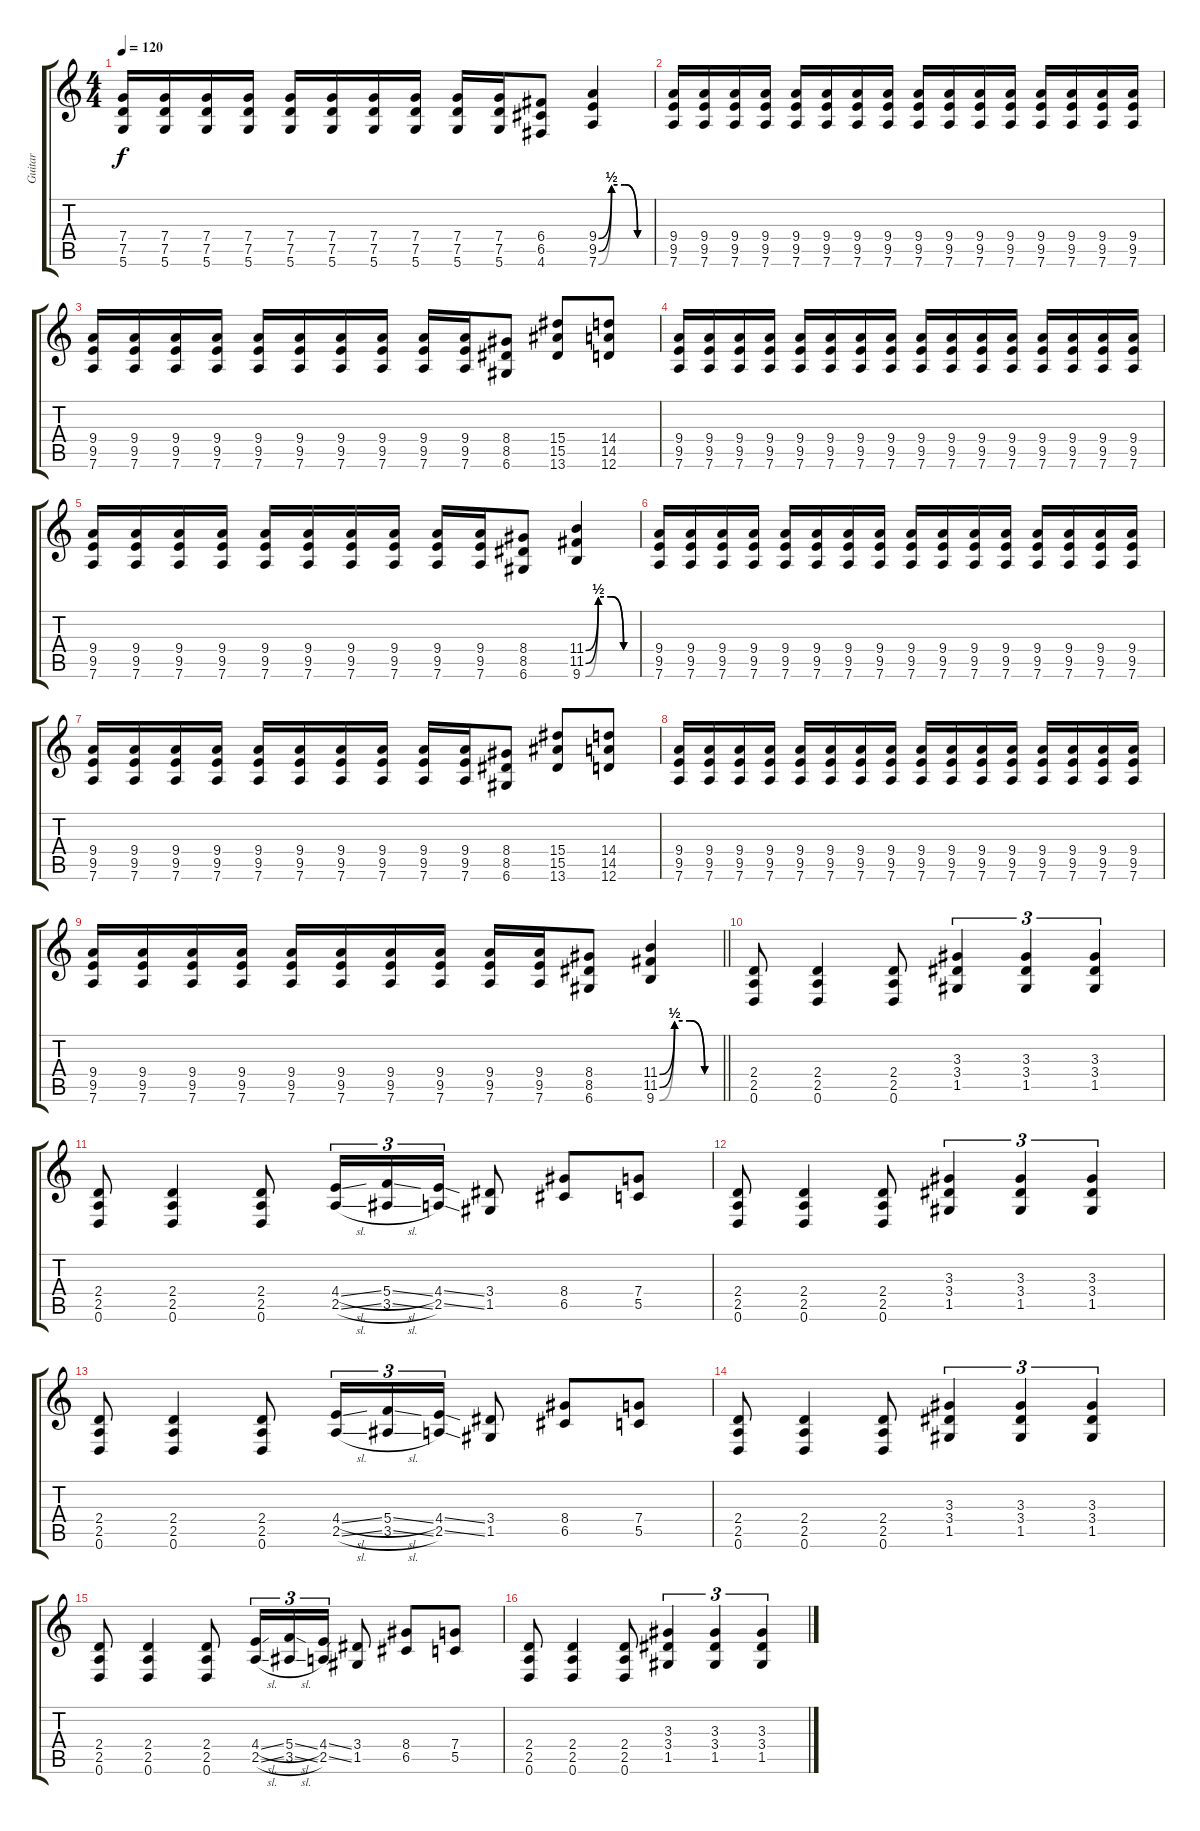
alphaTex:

\track ("Guitar" "Guitar") {instrument overdrivenguitar}
\staff {score tabs}
\tuning (D4 A3 F3 C3 G2 D2) {hide}
\ts (4 4)
\tempo 120
\clef g2
\ks c
(7.4 7.5 5.6).16{dy f} (7.4 7.5 5.6).16 (7.4 7.5 5.6).16 (7.4 7.5 5.6).16 (7.4 7.5 5.6).16 (7.4 7.5 5.6).16 (7.4 7.5 5.6).16 (7.4 7.5 5.6).16 (7.4 7.5 5.6).16 (7.4 7.5 5.6).16 (6.4 6.5 4.6).8 (9.4{be (custom 0 0 15 2 30 2 45 0 60 0)} 9.5{be (custom 0 0 15 2 30 2 45 0 60 0)} 7.6{be (custom 0 0 15 2 30 2 45 0 60 0)}).4 |
(9.4 9.5 7.6).16 (9.4 9.5 7.6).16 (9.4 9.5 7.6).16 (9.4 9.5 7.6).16 (9.4 9.5 7.6).16 (9.4 9.5 7.6).16 (9.4 9.5 7.6).16 (9.4 9.5 7.6).16 (9.4 9.5 7.6).16 (9.4 9.5 7.6).16 (9.4 9.5 7.6).16 (9.4 9.5 7.6).16 (9.4 9.5 7.6).16 (9.4 9.5 7.6).16 (9.4 9.5 7.6).16 (9.4 9.5 7.6).16 |
(9.4 9.5 7.6).16 (9.4 9.5 7.6).16 (9.4 9.5 7.6).16 (9.4 9.5 7.6).16 (9.4 9.5 7.6).16 (9.4 9.5 7.6).16 (9.4 9.5 7.6).16 (9.4 9.5 7.6).16 (9.4 9.5 7.6).16 (9.4 9.5 7.6).16 (8.4 8.5 6.6).8 (15.4 15.5 13.6).8 (14.4 14.5 12.6).8 |
(9.4 9.5 7.6).16 (9.4 9.5 7.6).16 (9.4 9.5 7.6).16 (9.4 9.5 7.6).16 (9.4 9.5 7.6).16 (9.4 9.5 7.6).16 (9.4 9.5 7.6).16 (9.4 9.5 7.6).16 (9.4 9.5 7.6).16 (9.4 9.5 7.6).16 (9.4 9.5 7.6).16 (9.4 9.5 7.6).16 (9.4 9.5 7.6).16 (9.4 9.5 7.6).16 (9.4 9.5 7.6).16 (9.4 9.5 7.6).16 |
(9.4 9.5 7.6).16 (9.4 9.5 7.6).16 (9.4 9.5 7.6).16 (9.4 9.5 7.6).16 (9.4 9.5 7.6).16 (9.4 9.5 7.6).16 (9.4 9.5 7.6).16 (9.4 9.5 7.6).16 (9.4 9.5 7.6).16 (9.4 9.5 7.6).16 (8.4 8.5 6.6).8 (11.4{be (custom 0 0 15 2 30 2 45 0 60 0)} 11.5{be (custom 0 0 15 2 30 2 45 0 60 0)} 9.6{be (custom 0 0 15 2 30 2 45 0 60 0)}).4 |
(9.4 9.5 7.6).16 (9.4 9.5 7.6).16 (9.4 9.5 7.6).16 (9.4 9.5 7.6).16 (9.4 9.5 7.6).16 (9.4 9.5 7.6).16 (9.4 9.5 7.6).16 (9.4 9.5 7.6).16 (9.4 9.5 7.6).16 (9.4 9.5 7.6).16 (9.4 9.5 7.6).16 (9.4 9.5 7.6).16 (9.4 9.5 7.6).16 (9.4 9.5 7.6).16 (9.4 9.5 7.6).16 (9.4 9.5 7.6).16 |
(9.4 9.5 7.6).16 (9.4 9.5 7.6).16 (9.4 9.5 7.6).16 (9.4 9.5 7.6).16 (9.4 9.5 7.6).16 (9.4 9.5 7.6).16 (9.4 9.5 7.6).16 (9.4 9.5 7.6).16 (9.4 9.5 7.6).16 (9.4 9.5 7.6).16 (8.4 8.5 6.6).8 (15.4 15.5 13.6).8 (14.4 14.5 12.6).8 |
(9.4 9.5 7.6).16 (9.4 9.5 7.6).16 (9.4 9.5 7.6).16 (9.4 9.5 7.6).16 (9.4 9.5 7.6).16 (9.4 9.5 7.6).16 (9.4 9.5 7.6).16 (9.4 9.5 7.6).16 (9.4 9.5 7.6).16 (9.4 9.5 7.6).16 (9.4 9.5 7.6).16 (9.4 9.5 7.6).16 (9.4 9.5 7.6).16 (9.4 9.5 7.6).16 (9.4 9.5 7.6).16 (9.4 9.5 7.6).16 |
\barLineRight lightlight
(9.4 9.5 7.6).16 (9.4 9.5 7.6).16 (9.4 9.5 7.6).16 (9.4 9.5 7.6).16 (9.4 9.5 7.6).16 (9.4 9.5 7.6).16 (9.4 9.5 7.6).16 (9.4 9.5 7.6).16 (9.4 9.5 7.6).16 (9.4 9.5 7.6).16 (8.4 8.5 6.6).8 (11.4{be (custom 0 0 15 2 30 2 45 0 60 0)} 11.5{be (custom 0 0 15 2 30 2 45 0 60 0)} 9.6{be (custom 0 0 15 2 30 2 45 0 60 0)}).4 |
(2.4 2.5 0.6).8 (2.4 2.5 0.6).4 (2.4 2.5 0.6).8 (3.3 3.4 1.5).4{tu (3 2)} (3.3 3.4 1.5).4{tu (3 2)} (3.3 3.4 1.5).4{tu (3 2)} |
(2.4 2.5 0.6).8 (2.4 2.5 0.6).4 (2.4 2.5 0.6).8 (4.4{sl} 2.5{sl}).16{tu (3 2)} (5.4{sl} 3.5{sl}).16{tu (3 2)} (4.4{ss} 2.5{ss}).16{tu (3 2)} (3.4 1.5).8 (8.4 6.5).8 (7.4 5.5).8 |
(2.4 2.5 0.6).8 (2.4 2.5 0.6).4 (2.4 2.5 0.6).8 (3.3 3.4 1.5).4{tu (3 2)} (3.3 3.4 1.5).4{tu (3 2)} (3.3 3.4 1.5).4{tu (3 2)} |
(2.4 2.5 0.6).8 (2.4 2.5 0.6).4 (2.4 2.5 0.6).8 (4.4{sl} 2.5{sl}).16{tu (3 2)} (5.4{sl} 3.5{sl}).16{tu (3 2)} (4.4{ss} 2.5{ss}).16{tu (3 2)} (3.4 1.5).8 (8.4 6.5).8 (7.4 5.5).8 |
(2.4 2.5 0.6).8 (2.4 2.5 0.6).4 (2.4 2.5 0.6).8 (3.3 3.4 1.5).4{tu (3 2)} (3.3 3.4 1.5).4{tu (3 2)} (3.3 3.4 1.5).4{tu (3 2)} |
(2.4 2.5 0.6).8 (2.4 2.5 0.6).4 (2.4 2.5 0.6).8 (4.4{sl} 2.5{sl}).16{tu (3 2)} (5.4{sl} 3.5{sl}).16{tu (3 2)} (4.4{ss} 2.5{ss}).16{tu (3 2)} (3.4 1.5).8 (8.4 6.5).8 (7.4 5.5).8 |
(2.4 2.5 0.6).8 (2.4 2.5 0.6).4 (2.4 2.5 0.6).8 (3.3 3.4 1.5).4{tu (3 2)} (3.3 3.4 1.5).4{tu (3 2)} (3.3 3.4 1.5).4{tu (3 2)}
